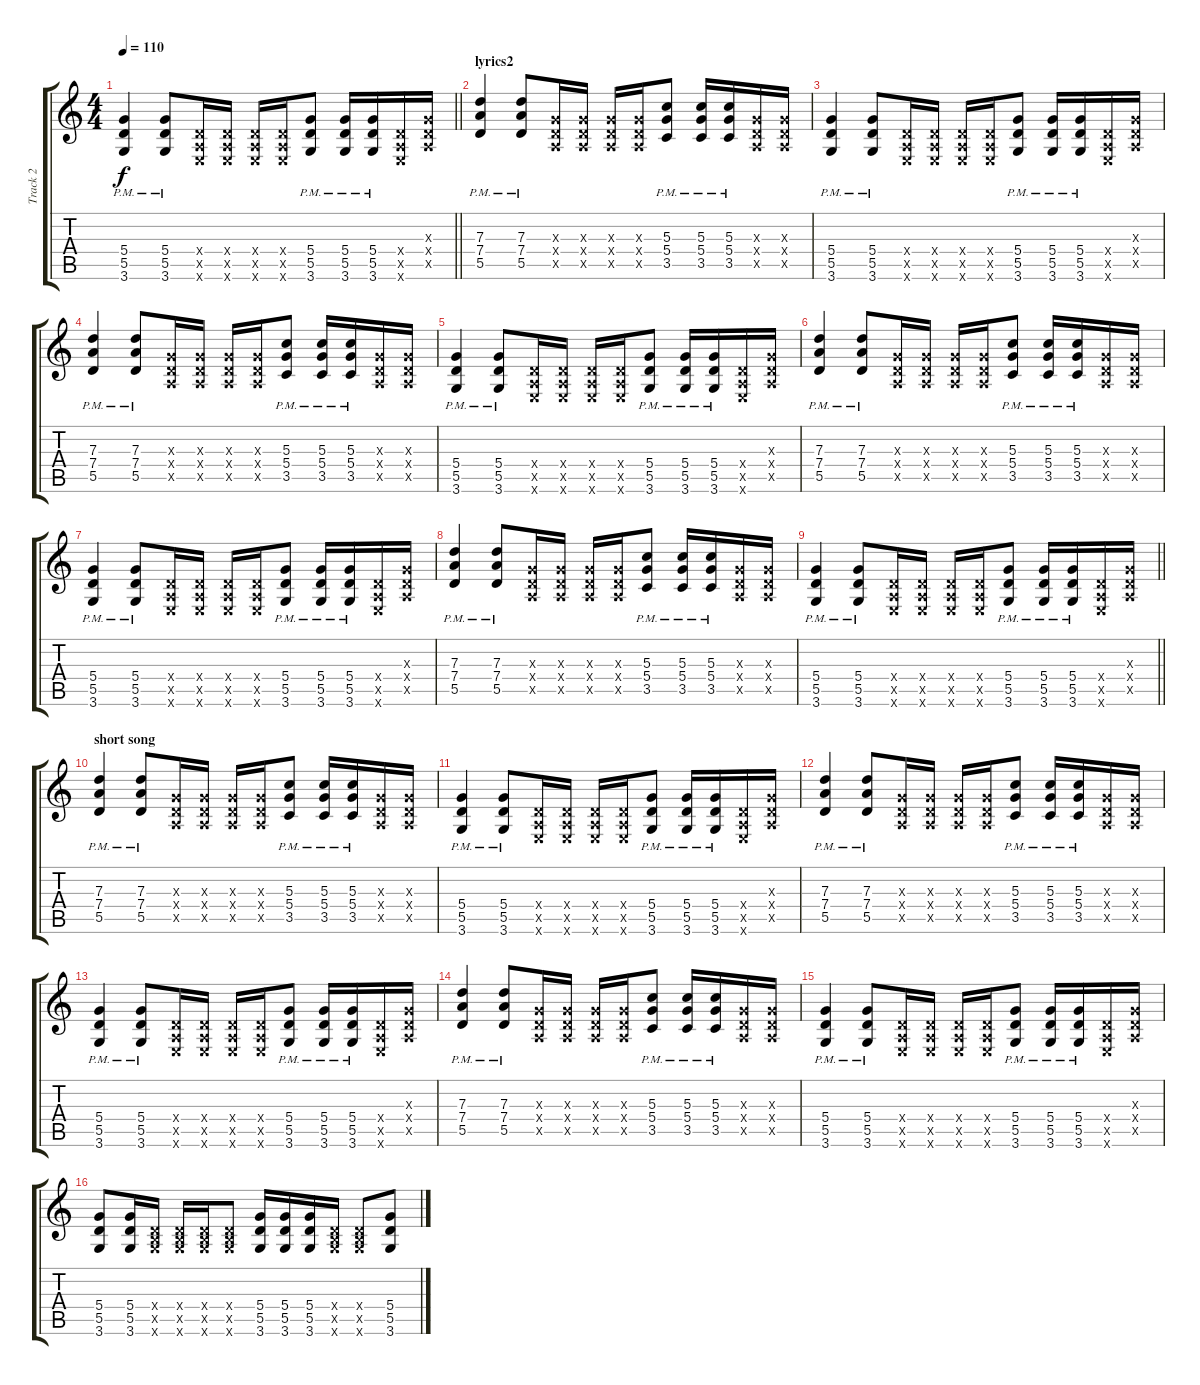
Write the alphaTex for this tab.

\track ("Track 2" "Track 2") {instrument distortionguitar}
\staff {score tabs}
\tuning (E4 B3 G3 D3 A2 E2) {hide}
\ts (4 4)
\tempo 110
\clef g2
\barLineRight lightlight
\ks c
(5.4 5.5 3.6{pm}).4{dy f} (5.4 5.5 3.6{pm}).8 (0.4{x} 0.5{x} 0.6{x}).16 (0.4{x} 0.5{x} 0.6{x}).16 (0.4{x} 0.5{x} 0.6{x}).16 (0.4{x} 0.5{x} 0.6{x}).16 (5.4 5.5 3.6{pm}).8 (5.4 5.5 3.6{pm}).16 (5.4 5.5 3.6{pm}).16 (0.4{x} 0.5{x} 0.6{x}).16 (0.3{x} 0.4{x} 0.5{x}).16 |
\section ("" "lyrics2")
(7.3{pm} 7.4 5.5).4 (7.3 7.4 5.5{pm}).8 (0.3{x} 0.4{x} 0.5{x}).16 (0.3{x} 0.4{x} 0.5{x}).16 (0.3{x} 0.4{x} 0.5{x}).16 (0.3{x} 0.4{x} 0.5{x}).16 (5.3 5.4 3.5{pm}).8 (5.3 5.4 3.5{pm}).16 (5.3 5.4 3.5{pm}).16 (0.3{x} 0.4{x} 0.5{x}).16 (0.3{x} 0.4{x} 0.5{x}).16 |
(5.4 5.5 3.6{pm}).4 (5.4 5.5 3.6{pm}).8 (0.4{x} 0.5{x} 0.6{x}).16 (0.4{x} 0.5{x} 0.6{x}).16 (0.4{x} 0.5{x} 0.6{x}).16 (0.4{x} 0.5{x} 0.6{x}).16 (5.4 5.5 3.6{pm}).8 (5.4 5.5 3.6{pm}).16 (5.4 5.5 3.6{pm}).16 (0.4{x} 0.5{x} 0.6{x}).16 (0.3{x} 0.4{x} 0.5{x}).16 |
(7.3{pm} 7.4 5.5).4 (7.3 7.4 5.5{pm}).8 (0.3{x} 0.4{x} 0.5{x}).16 (0.3{x} 0.4{x} 0.5{x}).16 (0.3{x} 0.4{x} 0.5{x}).16 (0.3{x} 0.4{x} 0.5{x}).16 (5.3 5.4 3.5{pm}).8 (5.3 5.4 3.5{pm}).16 (5.3 5.4 3.5{pm}).16 (0.3{x} 0.4{x} 0.5{x}).16 (0.3{x} 0.4{x} 0.5{x}).16 |
(5.4 5.5 3.6{pm}).4 (5.4 5.5 3.6{pm}).8 (0.4{x} 0.5{x} 0.6{x}).16 (0.4{x} 0.5{x} 0.6{x}).16 (0.4{x} 0.5{x} 0.6{x}).16 (0.4{x} 0.5{x} 0.6{x}).16 (5.4 5.5 3.6{pm}).8 (5.4 5.5 3.6{pm}).16 (5.4 5.5 3.6{pm}).16 (0.4{x} 0.5{x} 0.6{x}).16 (0.3{x} 0.4{x} 0.5{x}).16 |
(7.3{pm} 7.4 5.5).4 (7.3 7.4 5.5{pm}).8 (0.3{x} 0.4{x} 0.5{x}).16 (0.3{x} 0.4{x} 0.5{x}).16 (0.3{x} 0.4{x} 0.5{x}).16 (0.3{x} 0.4{x} 0.5{x}).16 (5.3 5.4 3.5{pm}).8 (5.3 5.4 3.5{pm}).16 (5.3 5.4 3.5{pm}).16 (0.3{x} 0.4{x} 0.5{x}).16 (0.3{x} 0.4{x} 0.5{x}).16 |
(5.4 5.5 3.6{pm}).4 (5.4 5.5 3.6{pm}).8 (0.4{x} 0.5{x} 0.6{x}).16 (0.4{x} 0.5{x} 0.6{x}).16 (0.4{x} 0.5{x} 0.6{x}).16 (0.4{x} 0.5{x} 0.6{x}).16 (5.4 5.5 3.6{pm}).8 (5.4 5.5 3.6{pm}).16 (5.4 5.5 3.6{pm}).16 (0.4{x} 0.5{x} 0.6{x}).16 (0.3{x} 0.4{x} 0.5{x}).16 |
(7.3{pm} 7.4 5.5).4 (7.3 7.4 5.5{pm}).8 (0.3{x} 0.4{x} 0.5{x}).16 (0.3{x} 0.4{x} 0.5{x}).16 (0.3{x} 0.4{x} 0.5{x}).16 (0.3{x} 0.4{x} 0.5{x}).16 (5.3 5.4 3.5{pm}).8 (5.3 5.4 3.5{pm}).16 (5.3 5.4 3.5{pm}).16 (0.3{x} 0.4{x} 0.5{x}).16 (0.3{x} 0.4{x} 0.5{x}).16 |
\barLineRight lightlight
(5.4 5.5 3.6{pm}).4 (5.4 5.5 3.6{pm}).8 (0.4{x} 0.5{x} 0.6{x}).16 (0.4{x} 0.5{x} 0.6{x}).16 (0.4{x} 0.5{x} 0.6{x}).16 (0.4{x} 0.5{x} 0.6{x}).16 (5.4 5.5 3.6{pm}).8 (5.4 5.5 3.6{pm}).16 (5.4 5.5 3.6{pm}).16 (0.4{x} 0.5{x} 0.6{x}).16 (0.3{x} 0.4{x} 0.5{x}).16 |
\section ("" "short song")
(7.3{pm} 7.4 5.5).4 (7.3 7.4 5.5{pm}).8 (0.3{x} 0.4{x} 0.5{x}).16 (0.3{x} 0.4{x} 0.5{x}).16 (0.3{x} 0.4{x} 0.5{x}).16 (0.3{x} 0.4{x} 0.5{x}).16 (5.3 5.4 3.5{pm}).8 (5.3 5.4 3.5{pm}).16 (5.3 5.4 3.5{pm}).16 (0.3{x} 0.4{x} 0.5{x}).16 (0.3{x} 0.4{x} 0.5{x}).16 |
(5.4 5.5 3.6{pm}).4 (5.4 5.5 3.6{pm}).8 (0.4{x} 0.5{x} 0.6{x}).16 (0.4{x} 0.5{x} 0.6{x}).16 (0.4{x} 0.5{x} 0.6{x}).16 (0.4{x} 0.5{x} 0.6{x}).16 (5.4 5.5 3.6{pm}).8 (5.4 5.5 3.6{pm}).16 (5.4 5.5 3.6{pm}).16 (0.4{x} 0.5{x} 0.6{x}).16 (0.3{x} 0.4{x} 0.5{x}).16 |
(7.3{pm} 7.4 5.5).4 (7.3 7.4 5.5{pm}).8 (0.3{x} 0.4{x} 0.5{x}).16 (0.3{x} 0.4{x} 0.5{x}).16 (0.3{x} 0.4{x} 0.5{x}).16 (0.3{x} 0.4{x} 0.5{x}).16 (5.3 5.4 3.5{pm}).8 (5.3 5.4 3.5{pm}).16 (5.3 5.4 3.5{pm}).16 (0.3{x} 0.4{x} 0.5{x}).16 (0.3{x} 0.4{x} 0.5{x}).16 |
(5.4 5.5 3.6{pm}).4 (5.4 5.5 3.6{pm}).8 (0.4{x} 0.5{x} 0.6{x}).16 (0.4{x} 0.5{x} 0.6{x}).16 (0.4{x} 0.5{x} 0.6{x}).16 (0.4{x} 0.5{x} 0.6{x}).16 (5.4 5.5 3.6{pm}).8 (5.4 5.5 3.6{pm}).16 (5.4 5.5 3.6{pm}).16 (0.4{x} 0.5{x} 0.6{x}).16 (0.3{x} 0.4{x} 0.5{x}).16 |
(7.3{pm} 7.4 5.5).4 (7.3 7.4 5.5{pm}).8 (0.3{x} 0.4{x} 0.5{x}).16 (0.3{x} 0.4{x} 0.5{x}).16 (0.3{x} 0.4{x} 0.5{x}).16 (0.3{x} 0.4{x} 0.5{x}).16 (5.3 5.4 3.5{pm}).8 (5.3 5.4 3.5{pm}).16 (5.3 5.4 3.5{pm}).16 (0.3{x} 0.4{x} 0.5{x}).16 (0.3{x} 0.4{x} 0.5{x}).16 |
(5.4 5.5 3.6{pm}).4 (5.4 5.5 3.6{pm}).8 (0.4{x} 0.5{x} 0.6{x}).16 (0.4{x} 0.5{x} 0.6{x}).16 (0.4{x} 0.5{x} 0.6{x}).16 (0.4{x} 0.5{x} 0.6{x}).16 (5.4 5.5 3.6{pm}).8 (5.4 5.5 3.6{pm}).16 (5.4 5.5 3.6{pm}).16 (0.4{x} 0.5{x} 0.6{x}).16 (0.3{x} 0.4{x} 0.5{x}).16 |
(5.4 5.5 3.6).8 (5.4 5.5 3.6).16 (0.4{x} 2.5{x} 3.6{x}).16 (0.4{x} 2.5{x} 3.6{x}).16 (0.4{x} 2.5{x} 3.6{x}).16 (0.4{x} 2.5{x} 3.6{x}).8 (5.4 5.5 3.6).16 (5.4 5.5 3.6).16 (5.4 5.5 3.6).16 (0.4{x} 2.5{x} 3.6{x}).16 (0.4{x} 2.5{x} 3.6{x}).8 (5.4 5.5 3.6).8
